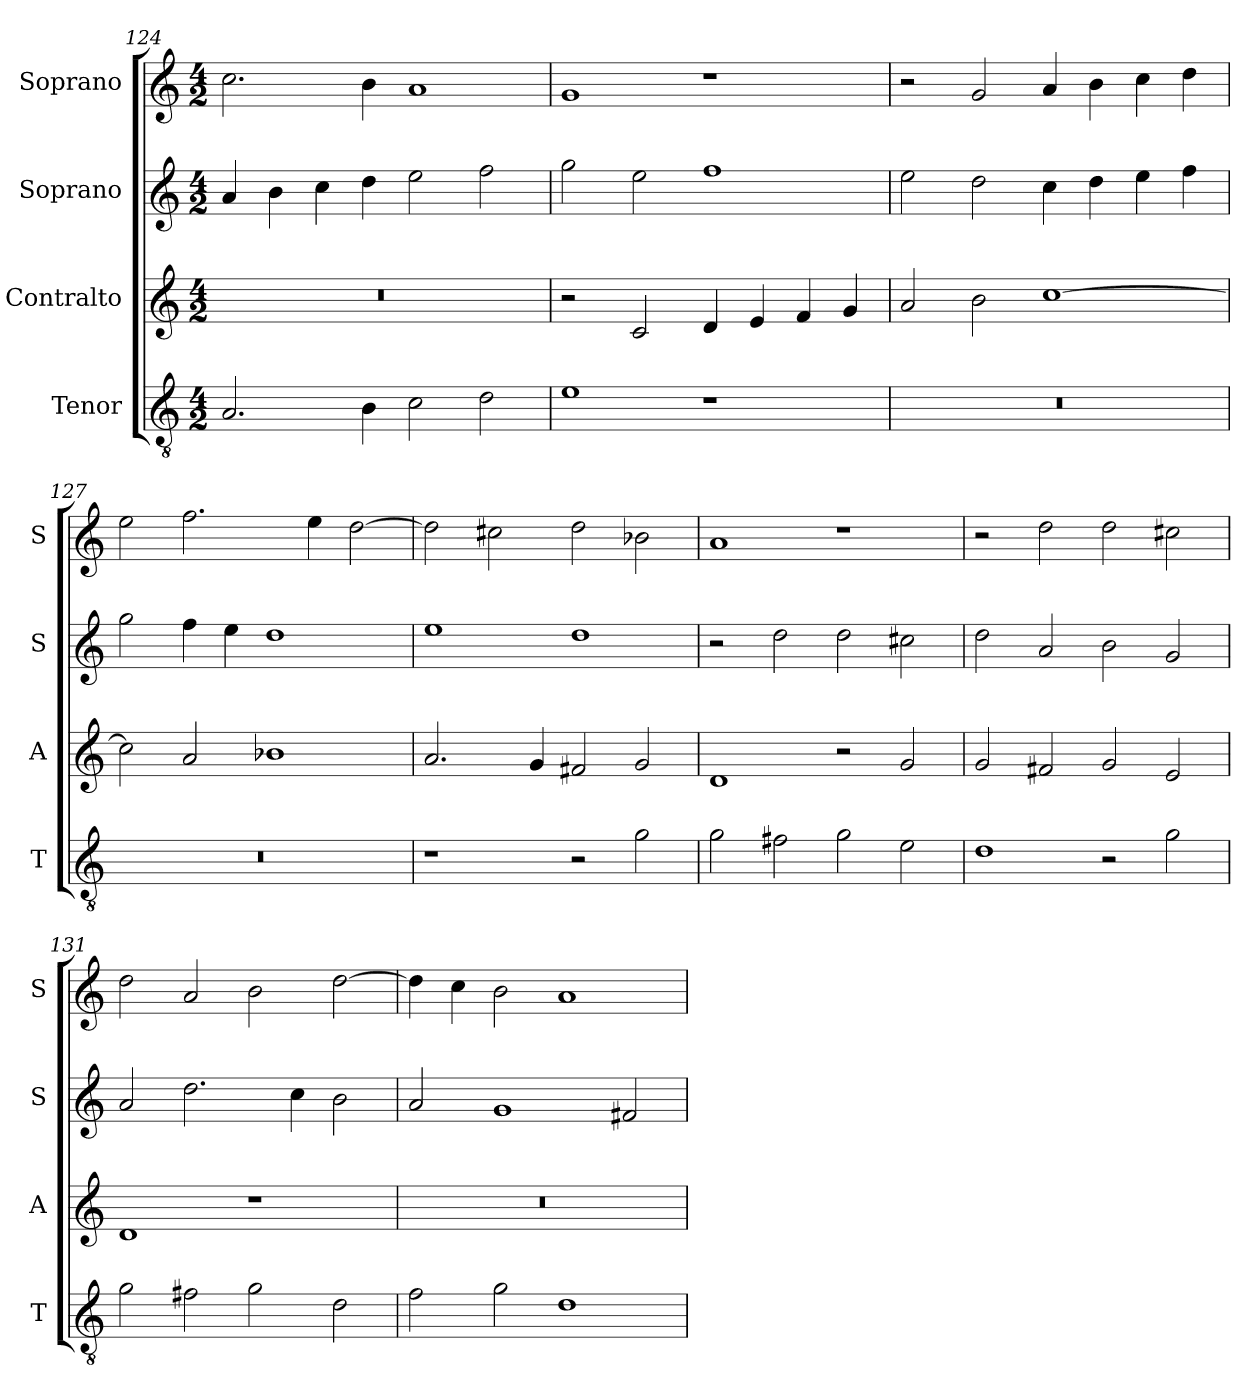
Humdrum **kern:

**kern	**kern	**kern	**kern
*part4	*part3	*part2	*part1
*staff4	*staff3	*staff2	*staff1
*I"Tenor	*I"Contralto	*I"Soprano	*I"Soprano
*I'T	*I'A	*I'S	*I'S
*clefGv2	*clefG2	*clefG2	*clefG2
*k[]	*k[]	*k[]	*k[]
*C:ion	*C:ion	*C:ion	*C:ion
*M4/2	*M4/2	*M4/2	*M4/2
=124	=124	=124	=124
2.A	0r	4a	2.cc
.	.	4b	.
.	.	4cc	.
4B	.	4dd	4b
2c	.	2ee	1a
2d	.	2ff	.
=125	=125	=125	=125
1e	2r	2gg	1g
.	2c	2ee	.
1r	4d	1ff	1r
.	4e	.	.
.	4f	.	.
.	4g	.	.
=126	=126	=126	=126
0r	2a	2ee	2r
.	2b	2dd	2g
.	[1cc	4cc	4a
.	.	4dd	4b
.	.	4ee	4cc
.	.	4ff	4dd
=127	=127	=127	=127
0r	2cc]	2gg	2ee
.	2a	4ff	2.ff
.	.	4ee	.
.	1b-X	1dd	.
.	.	.	4ee
.	.	.	[2dd
=128	=128	=128	=128
1r	2.a	1ee	2dd]
.	.	.	2cc#X
.	4g	.	.
2r	2f#X	1dd	2dd
2g	2g	.	2b-X
=129	=129	=129	=129
2g	1d	2r	1a
2f#X	.	2dd	.
2g	2r	2dd	1r
2e	2g	2cc#X	.
=130	=130	=130	=130
1d	2g	2dd	2r
.	2f#X	2a	2dd
2r	2g	2b	2dd
2g	2e	2g	2cc#X
=131	=131	=131	=131
2g	1d	2a	2dd
2f#X	.	2.dd	2a
2g	1r	.	2b
.	.	4cc	.
2d	.	2b	[2dd
=132	=132	=132	=132
2f	0r	2a	4dd]
.	.	.	4cc
2g	.	1g	2b
1d	.	.	1a
.	.	2f#X	.
=	=	=	=
*-	*-	*-	*-
